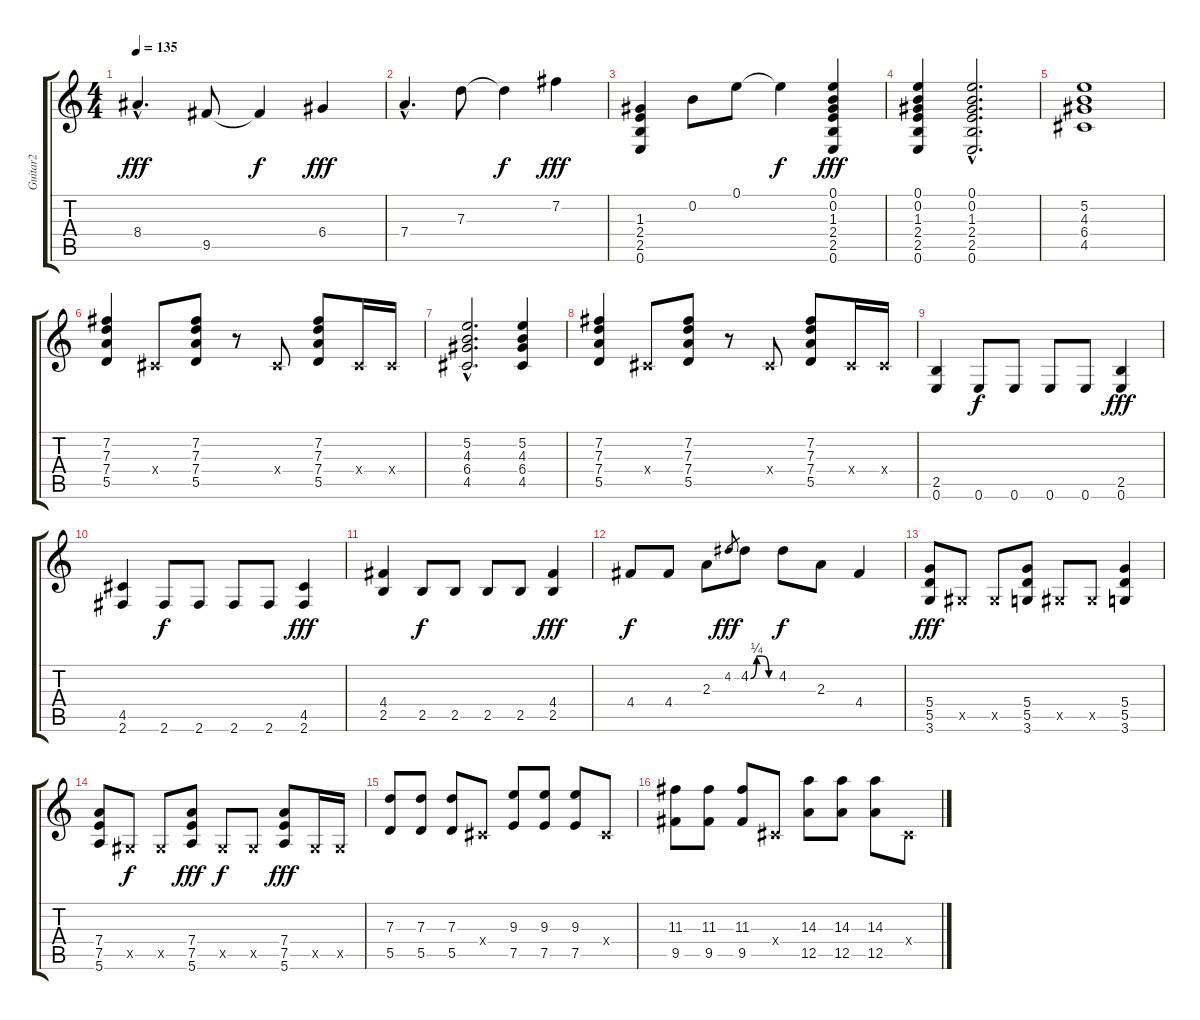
\track ("Guitar2" "Guitar2") {instrument overdrivenguitar}
\staff {score tabs}
\tuning (E4 B3 G3 D3 A2 E2) {hide}
\ts (4 4)
\tempo 135
\clef g2
\ks c
8.4{hac}.4{d dy fff} 9.5.8 9.5{t}.4{dy f} 6.4.4{dy fff} |
7.4{hac}.4{d} 7.3.8 7.3{t}.4{dy f} 7.2.4{dy fff} |
(1.3 2.4 2.5 0.6).4 0.2.8 0.1.8 0.1{t}.4{dy f} (0.1 0.2 1.3 2.4 2.5 0.6).4{dy fff} |
(0.1 0.2 1.3 2.4 2.5 0.6).4 (0.1{hac} 0.2{hac} 1.3{hac} 2.4{hac} 2.5{hac} 0.6{hac}).2{d} |
(5.2 4.3 6.4 4.5).1 |
(7.2 7.3 7.4 5.5).4 -1.4{x}.8 (7.2 7.3 7.4 5.5).8 r.8 -1.4{x}.8 (7.2 7.3 7.4 5.5).8 -1.4{x}.16 -1.4{x}.16 |
(5.2{hac} 4.3{hac} 6.4{hac} 4.5{hac}).2{d} (5.2 4.3 6.4 4.5).4 |
(7.2 7.3 7.4 5.5).4 -1.4{x}.8 (7.2 7.3 7.4 5.5).8 r.8 -1.4{x}.8 (7.2 7.3 7.4 5.5).8 -1.4{x}.16 -1.4{x}.16 |
(2.5 0.6).4 0.6.8{dy f} 0.6.8 0.6.8 0.6.8 (2.5 0.6).4{dy fff} |
(4.5 2.6).4 2.6.8{dy f} 2.6.8 2.6.8 2.6.8 (4.5 2.6).4{dy fff} |
(4.4 2.5).4 2.5.8{dy f} 2.5.8 2.5.8 2.5.8 (4.4 2.5).4{dy fff} |
4.4.8{dy f} 4.4.8 2.3.8 4.2.8{gr dy fff} 4.2{be (custom 0 0 15 1 30 1 45 0 60 0)}.8 4.2.8{dy f} 2.3.8 4.4.4 |
(5.4 5.5 3.6).8{dy fff} -1.5{x}.8 -1.5{x}.8 (5.4 5.5 3.6).8 -1.5{x}.8 -1.5{x}.8 (5.4 5.5 3.6).4 |
(7.4 7.5 5.6).8 -1.5{x}.8{dy f} -1.5{x}.8 (7.4 7.5 5.6).8{dy fff} -1.5{x}.8{dy f} -1.5{x}.8 (7.4 7.5 5.6).8{dy fff} -1.5{x}.16 -1.5{x}.16 |
(7.3 5.5).8 (7.3 5.5).8 (7.3 5.5).8 -1.4{x}.8 (9.3 7.5).8 (9.3 7.5).8 (9.3 7.5).8 -1.4{x}.8 |
(11.3 9.5).8 (11.3 9.5).8 (11.3 9.5).8 -1.4{x}.8 (14.3 12.5).8 (14.3 12.5).8 (14.3 12.5).8 -1.4{x}.8
